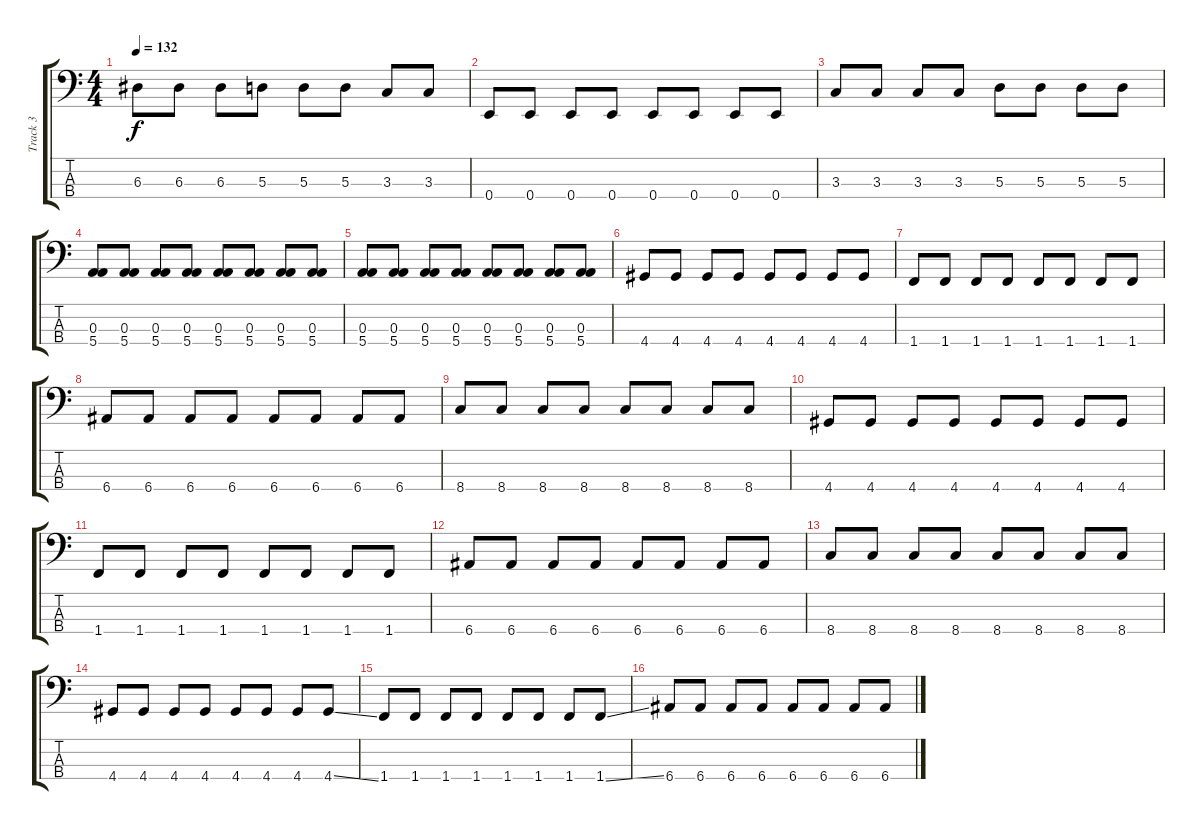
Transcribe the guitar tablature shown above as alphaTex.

\track ("Track 3" "Track 3") {instrument electricbassfinger}
\staff {score tabs}
\tuning (G2 D2 A1 E1) {hide}
\ts (4 4)
\tempo 132
\clef f4
\ks c
6.3.8{dy f} 6.3.8 6.3.8 5.3.8 5.3.8 5.3.8 3.3.8 3.3.8 |
0.4.8 0.4.8 0.4.8 0.4.8 0.4.8 0.4.8 0.4.8 0.4.8 |
3.3.8 3.3.8 3.3.8 3.3.8 5.3.8 5.3.8 5.3.8 5.3.8 |
(0.3 5.4).8 (0.3 5.4).8 (0.3 5.4).8 (0.3 5.4).8 (0.3 5.4).8 (0.3 5.4).8 (0.3 5.4).8 (0.3 5.4).8 |
(0.3 5.4).8 (0.3 5.4).8 (0.3 5.4).8 (0.3 5.4).8 (0.3 5.4).8 (0.3 5.4).8 (0.3 5.4).8 (0.3 5.4).8 |
4.4.8 4.4.8 4.4.8 4.4.8 4.4.8 4.4.8 4.4.8 4.4.8 |
1.4.8 1.4.8 1.4.8 1.4.8 1.4.8 1.4.8 1.4.8 1.4.8 |
6.4.8 6.4.8 6.4.8 6.4.8 6.4.8 6.4.8 6.4.8 6.4.8 |
8.4.8 8.4.8 8.4.8 8.4.8 8.4.8 8.4.8 8.4.8 8.4.8 |
4.4.8 4.4.8 4.4.8 4.4.8 4.4.8 4.4.8 4.4.8 4.4.8 |
1.4.8 1.4.8 1.4.8 1.4.8 1.4.8 1.4.8 1.4.8 1.4.8 |
6.4.8 6.4.8 6.4.8 6.4.8 6.4.8 6.4.8 6.4.8 6.4.8 |
8.4.8 8.4.8 8.4.8 8.4.8 8.4.8 8.4.8 8.4.8 8.4.8 |
4.4.8 4.4.8 4.4.8 4.4.8 4.4.8 4.4.8 4.4.8 4.4{ss}.8 |
1.4.8 1.4.8 1.4.8 1.4.8 1.4.8 1.4.8 1.4.8 1.4{ss}.8 |
6.4.8 6.4.8 6.4.8 6.4.8 6.4.8 6.4.8 6.4.8 6.4.8
